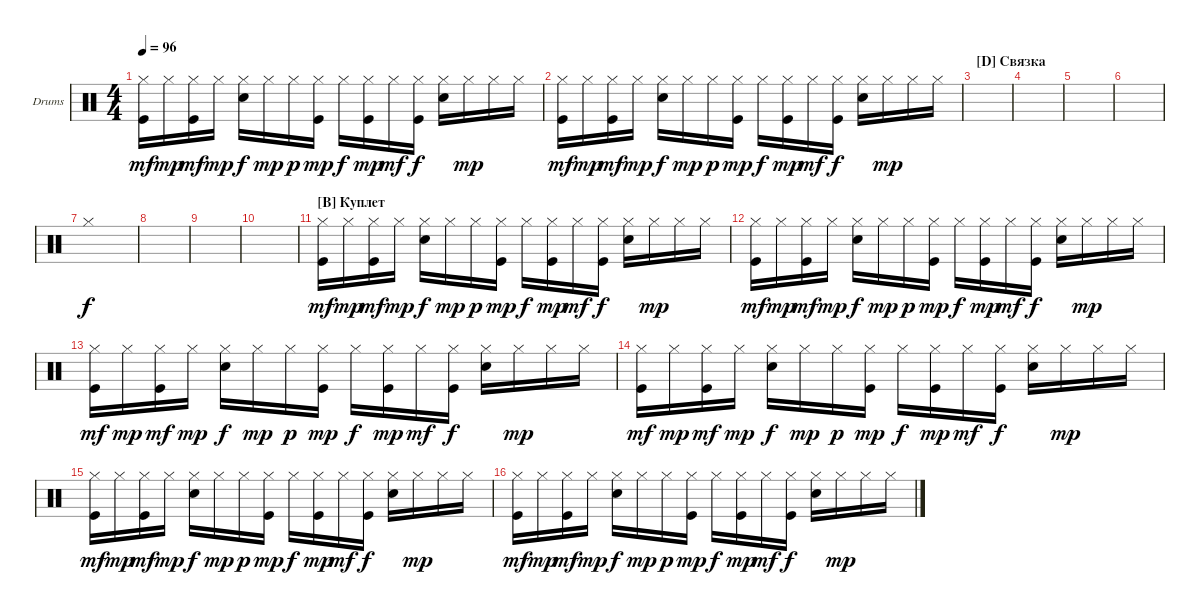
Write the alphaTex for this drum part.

\defaultSystemsLayout 4
\bracketExtendMode groupsimilarinstruments
\firstSystemTrackNameOrientation horizontal
\otherSystemsTrackNameOrientation horizontal
\track ("Drumkit" "Drums") {instrument percussion}
\staff {score}
\articulation defaults
\ts (4 4)
\tempo 96
\clef neutral
\scale
0.333333
\ks c
("Hi-Hat (closed)" "Kick (hit)").16{dy mf} "Hi-Hat (closed)".16{dy mp} ("Hi-Hat (closed)" "Kick (hit)").16{dy mf} "Hi-Hat (closed)".16{dy mp} ("Hi-Hat (closed)" "Snare (hit) 2").16{dy f} "Hi-Hat (closed)".16{dy mp} "Hi-Hat (closed)".16{dy p} ("Hi-Hat (closed)" "Kick (hit)").16{dy mp} "Hi-Hat (closed)".16{dy f} ("Hi-Hat (closed)" "Kick (hit)").16{dy mp} "Hi-Hat (closed)".16{dy mf} ("Hi-Hat (closed)" "Kick (hit)").16{dy f} ("Hi-Hat (closed)" "Snare (hit) 2").16 "Hi-Hat (closed)".16{dy mp} "Hi-Hat (closed)".16 "Hi-Hat (closed)".16 |
\scale
0.333333 ("Hi-Hat (closed)" "Kick (hit)").16{dy mf} "Hi-Hat (closed)".16{dy mp} ("Hi-Hat (closed)" "Kick (hit)").16{dy mf} "Hi-Hat (closed)".16{dy mp} ("Hi-Hat (closed)" "Snare (hit) 2").16{dy f} "Hi-Hat (closed)".16{dy mp} "Hi-Hat (closed)".16{dy p} ("Hi-Hat (closed)" "Kick (hit)").16{dy mp} "Hi-Hat (closed)".16{dy f} ("Hi-Hat (closed)" "Kick (hit)").16{dy mp} "Hi-Hat (closed)".16{dy mf} ("Hi-Hat (closed)" "Kick (hit)").16{dy f} ("Hi-Hat (closed)" "Snare (hit) 2").16 "Hi-Hat (closed)".16{dy mp} "Hi-Hat (closed)".16 "Hi-Hat (closed)".16 |
\section ("D" "Связка")
\scale
0.333333 |
\scale
0.333333 |
\scale
0.333333 |
\scale
0.333333 |
\scale
0.333333 "Hi-Hat (closed)".1{dy f} |
\scale
0.333333 |
\scale
0.333333 |
\scale
0.333333 |
\section ("B" "Куплет")
\scale
0.333333 ("Hi-Hat (closed)" "Kick (hit)").16{dy mf} "Hi-Hat (closed)".16{dy mp} ("Hi-Hat (closed)" "Kick (hit)").16{dy mf} "Hi-Hat (closed)".16{dy mp} ("Hi-Hat (closed)" "Snare (hit) 2").16{dy f} "Hi-Hat (closed)".16{dy mp} "Hi-Hat (closed)".16{dy p} ("Hi-Hat (closed)" "Kick (hit)").16{dy mp} "Hi-Hat (closed)".16{dy f} ("Hi-Hat (closed)" "Kick (hit)").16{dy mp} "Hi-Hat (closed)".16{dy mf} ("Hi-Hat (closed)" "Kick (hit)").16{dy f} ("Hi-Hat (closed)" "Snare (hit) 2").16 "Hi-Hat (closed)".16{dy mp} "Hi-Hat (closed)".16 "Hi-Hat (closed)".16 |
\scale
0.333333 ("Hi-Hat (closed)" "Kick (hit)").16{dy mf} "Hi-Hat (closed)".16{dy mp} ("Hi-Hat (closed)" "Kick (hit)").16{dy mf} "Hi-Hat (closed)".16{dy mp} ("Hi-Hat (closed)" "Snare (hit) 2").16{dy f} "Hi-Hat (closed)".16{dy mp} "Hi-Hat (closed)".16{dy p} ("Hi-Hat (closed)" "Kick (hit)").16{dy mp} "Hi-Hat (closed)".16{dy f} ("Hi-Hat (closed)" "Kick (hit)").16{dy mp} "Hi-Hat (closed)".16{dy mf} ("Hi-Hat (closed)" "Kick (hit)").16{dy f} ("Hi-Hat (closed)" "Snare (hit) 2").16 "Hi-Hat (closed)".16{dy mp} "Hi-Hat (closed)".16 "Hi-Hat (closed)".16 |
\scale
0.333333 ("Hi-Hat (closed)" "Kick (hit)").16{dy mf} "Hi-Hat (closed)".16{dy mp} ("Hi-Hat (closed)" "Kick (hit)").16{dy mf} "Hi-Hat (closed)".16{dy mp} ("Hi-Hat (closed)" "Snare (hit) 2").16{dy f} "Hi-Hat (closed)".16{dy mp} "Hi-Hat (closed)".16{dy p} ("Hi-Hat (closed)" "Kick (hit)").16{dy mp} "Hi-Hat (closed)".16{dy f} ("Hi-Hat (closed)" "Kick (hit)").16{dy mp} "Hi-Hat (closed)".16{dy mf} ("Hi-Hat (closed)" "Kick (hit)").16{dy f} ("Hi-Hat (closed)" "Snare (hit) 2").16 "Hi-Hat (closed)".16{dy mp} "Hi-Hat (closed)".16 "Hi-Hat (closed)".16 |
\scale
0.333333 ("Hi-Hat (closed)" "Kick (hit)").16{dy mf} "Hi-Hat (closed)".16{dy mp} ("Hi-Hat (closed)" "Kick (hit)").16{dy mf} "Hi-Hat (closed)".16{dy mp} ("Hi-Hat (closed)" "Snare (hit) 2").16{dy f} "Hi-Hat (closed)".16{dy mp} "Hi-Hat (closed)".16{dy p} ("Hi-Hat (closed)" "Kick (hit)").16{dy mp} "Hi-Hat (closed)".16{dy f} ("Hi-Hat (closed)" "Kick (hit)").16{dy mp} "Hi-Hat (closed)".16{dy mf} ("Hi-Hat (closed)" "Kick (hit)").16{dy f} ("Hi-Hat (closed)" "Snare (hit) 2").16 "Hi-Hat (closed)".16{dy mp} "Hi-Hat (closed)".16 "Hi-Hat (closed)".16 |
\scale
0.333333 ("Hi-Hat (closed)" "Kick (hit)").16{dy mf} "Hi-Hat (closed)".16{dy mp} ("Hi-Hat (closed)" "Kick (hit)").16{dy mf} "Hi-Hat (closed)".16{dy mp} ("Hi-Hat (closed)" "Snare (hit) 2").16{dy f} "Hi-Hat (closed)".16{dy mp} "Hi-Hat (closed)".16{dy p} ("Hi-Hat (closed)" "Kick (hit)").16{dy mp} "Hi-Hat (closed)".16{dy f} ("Hi-Hat (closed)" "Kick (hit)").16{dy mp} "Hi-Hat (closed)".16{dy mf} ("Hi-Hat (closed)" "Kick (hit)").16{dy f} ("Hi-Hat (closed)" "Snare (hit) 2").16 "Hi-Hat (closed)".16{dy mp} "Hi-Hat (closed)".16 "Hi-Hat (closed)".16 |
\scale
0.333333 ("Hi-Hat (closed)" "Kick (hit)").16{dy mf} "Hi-Hat (closed)".16{dy mp} ("Hi-Hat (closed)" "Kick (hit)").16{dy mf} "Hi-Hat (closed)".16{dy mp} ("Hi-Hat (closed)" "Snare (hit) 2").16{dy f} "Hi-Hat (closed)".16{dy mp} "Hi-Hat (closed)".16{dy p} ("Hi-Hat (closed)" "Kick (hit)").16{dy mp} "Hi-Hat (closed)".16{dy f} ("Hi-Hat (closed)" "Kick (hit)").16{dy mp} "Hi-Hat (closed)".16{dy mf} ("Hi-Hat (closed)" "Kick (hit)").16{dy f} ("Hi-Hat (closed)" "Snare (hit) 2").16 "Hi-Hat (closed)".16{dy mp} "Hi-Hat (closed)".16 "Hi-Hat (closed)".16
